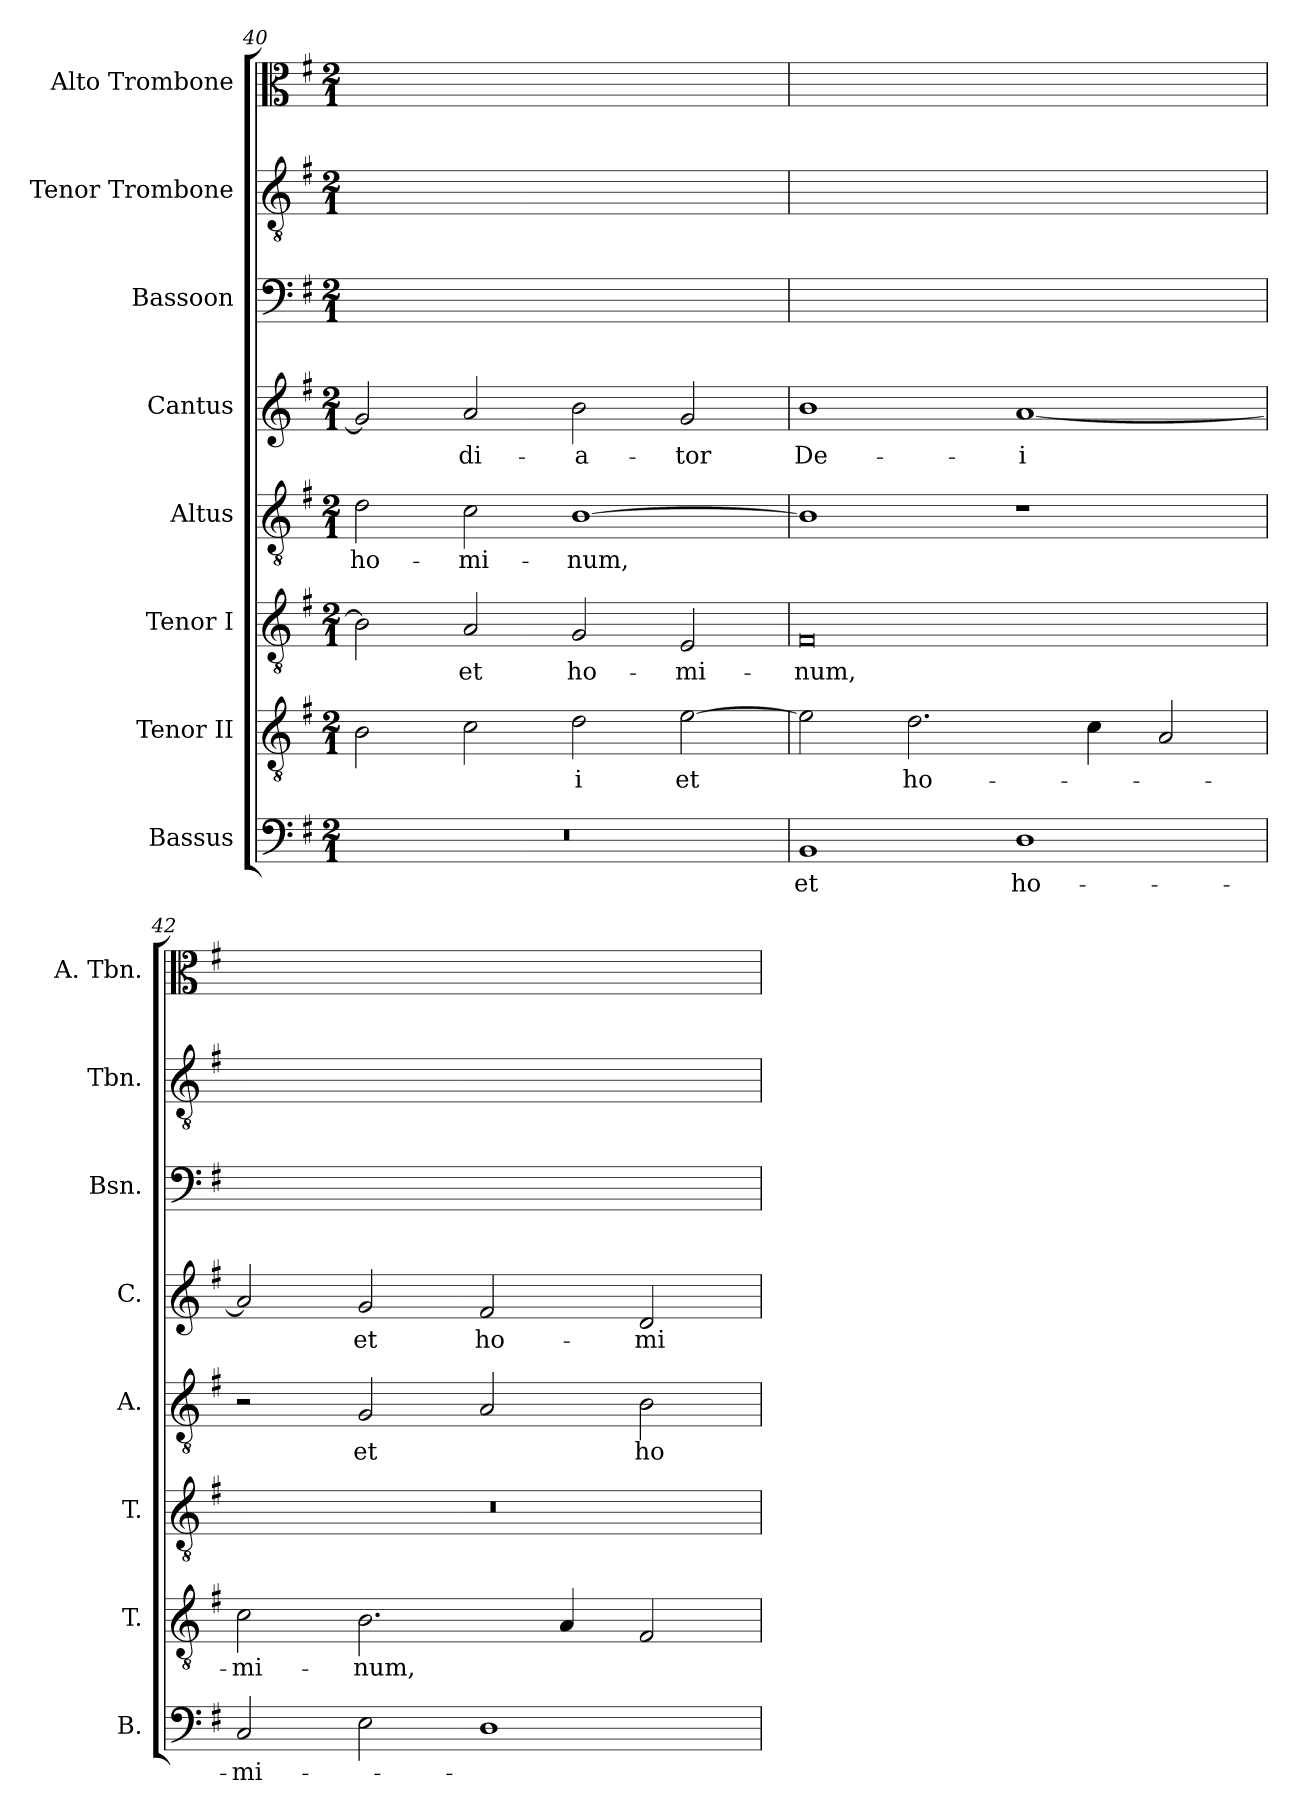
**kern	**text	**kern	**text	**kern	**text	**kern	**text	**kern	**text	**kern	**text	**kern	**text	**kern	**text
*part8	*part8	*part7	*part7	*part6	*part6	*part5	*part5	*part4	*part4	*part3	*part3	*part2	*part2	*part1	*part1
*staff8	*staff8	*staff7	*staff7	*staff6	*staff6	*staff5	*staff5	*staff4	*staff4	*staff3	*staff3	*staff2	*staff2	*staff1	*staff1
*I"Bassus	*	*I"Tenor II	*	*I"Tenor I	*	*I"Altus	*	*I"Cantus	*	*I"Bassoon	*	*I"Tenor Trombone	*	*I"Alto Trombone	*
*I'B.	*	*I'T.	*	*I'T.	*	*I'A.	*	*I'C.	*	*I'Bsn.	*	*I'Tbn.	*	*I'A. Tbn.	*
!!LO:PB:g=z
*clefF4	*	*clefGv2	*	*clefGv2	*	*clefGv2	*	*clefG2	*	*clefF4	*	*clefGv2	*	*clefC3	*
*	*	*ITrd7c12	*	*ITrd7c12	*	*ITrd7c12	*	*	*	*	*	*	*	*	*
*k[f#]	*	*k[f#]	*	*k[f#]	*	*k[f#]	*	*k[f#]	*	*k[f#]	*	*k[f#]	*	*k[f#]	*
*G:	*	*G:	*	*G:	*	*G:	*	*G:	*	*G:	*	*G:	*	*G:	*
*M2/1	*	*M2/1	*	*M2/1	*	*M2/1	*	*M2/1	*	*M2/1	*	*M2/1	*	*M2/1	*
=40	=40	=40	=40	=40	=40	=40	=40	=40	=40	=40	=40	=40	=40	=40	=40
!LO:N:vis=1	!	!	!	!	!	!	!LO:LY:b	!	!	!	!	!	!	!	!
0r	.	2BB\	.	2BB\]	.	2D\	ho-	2g/]	.	0ryy	.	2BB/yy]	.	2g\yy]	.
!	!	!	!	!	!LO:LY:b	!	!LO:LY:b	!	!LO:LY:b	!	!	!	!	!	!
.	.	2C\	.	2AA/	et	2C\	-mi-	2a/	-di-	.	.	2AA/yy	et	2a\yy	-di-
!	!	!	!LO:LY:b	!	!LO:LY:b	!	!LO:LY:b	!	!LO:LY:b	!	!	!	!	!	!
.	.	2D\	-i	2GG/	ho-	[>1BB	-num,	2b\	-a-	.	.	2GG/yy	ho-	2b\yy	-a-
!	!	!	!LO:LY:b	!	!LO:LY:b	!	!	!	!LO:LY:b	!	!	!	!	!	!
.	.	[>2E\	et	2EE/	-mi-	.	.	2g/	-tor	.	.	2EE/yy	-mi-	2g\yy	-tor
=41	=41	=41	=41	=41	=41	=41	=41	=41	=41	=41	=41	=41	=41	=41	=41
!	!LO:LY:b	!	!	!	!LO:LY:b	!	!	!	!LO:LY:b	!	!	!	!	!	!
1BB	et	2E\]	.	0FF#	-num,	1BB]	.	1b	De-	1BByy	et	0FF#yy	-num,	1byy	De-
!	!	!	!LO:LY:b	!	!	!	!	!	!	!	!	!	!	!	!
.	.	2.D\	ho-	.	.	.	.	.	.	.	.	.	.	.	.
!	!LO:LY:b	!	!	!	!	!	!	!	!LO:LY:b	!	!	!	!	!	!
1D	ho-	.	.	.	.	1r	.	[<1a	-i	1Dyy	ho-	.	.	[>1ayy	-i
.	.	4C\	.	.	.	.	.	.	.	.	.	.	.	.	.
.	.	2AA/	.	.	.	.	.	.	.	.	.	.	.	.	.
=42	=42	=42	=42	=42	=42	=42	=42	=42	=42	=42	=42	=42	=42	=42	=42
!	!LO:LY:b	!	!LO:LY:b	!LO:N:vis=1	!	!	!	!	!	!	!	!	!	!	!
2C/	-mi-	2C\	-mi-	0r	.	2r	.	2a/]	.	2C/yy	-mi-	0ryy	.	2a\yy]	.
!	!	!	!LO:LY:b	!	!	!	!LO:LY:b	!	!LO:LY:b	!	!	!	!	!	!
2E\	.	2.BB\	-num,	.	.	2GG/	et	2g/	et	2E\yy	.	.	.	2g\yy	et
!	!	!	!	!	!	!	!	!	!LO:LY:b	!	!	!	!	!	!
1D	.	.	.	.	.	2AA/	.	2f#/	ho-	1Dyy	.	.	.	2f#\yy	ho-
.	.	4AA/	.	.	.	.	.	.	.	.	.	.	.	.	.
!	!	!	!	!	!	!	!LO:LY:b	!	!LO:LY:b	!	!	!	!	!	!
.	.	2FF#/	.	.	.	2BB\	ho-	2d/	-mi-	.	.	.	.	2d\yy	-mi-
=	=	=	=	=	=	=	=	=	=	=	=	=	=	=	=
*-	*-	*-	*-	*-	*-	*-	*-	*-	*-	*-	*-	*-	*-	*-	*-
